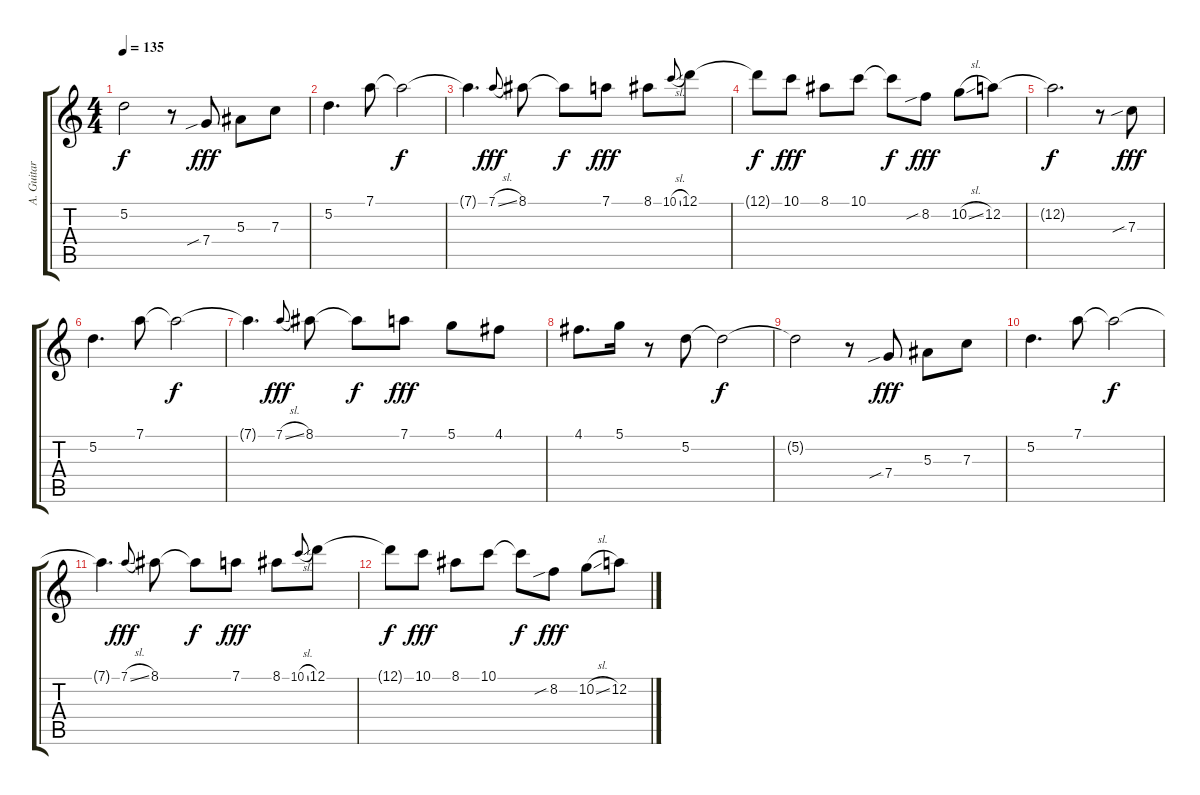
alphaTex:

\track ("A. Guitar I" "A. Guitar ") {instrument acousticguitarsteel}
\staff {score tabs}
\tuning (D4 A3 F3 C3 G2 D2) {hide}
\ts (4 4)
\tempo 135
\clef g2
\ks c
5.2{t}.2{dy f} r.8 7.4{sib}.8{dy fff} 5.3.8 7.3.8 |
5.2.4{d} 7.1.8 7.1{t}.2{dy f} |
7.1{t}.4{d} 7.1{sl}.8{gr onbeat dy fff} 8.1.8 8.1{t}.8{dy f} 7.1.8{dy fff} 8.1.8 10.1{sl}.8{gr onbeat} 12.1.8 |
12.1{t}.8{dy f} 10.1.8{dy fff} 8.1.8 10.1.8 10.1{t}.8{dy f} 8.2{sib}.8{dy fff} 10.2{sl}.8 12.2.8 |
12.2{t}.2{d dy f} r.8 7.3{sib}.8{dy fff} |
5.2.4{d} 7.1.8 7.1{t}.2{dy f} |
7.1{t}.4{d} 7.1{sl}.8{gr onbeat dy fff} 8.1.8 8.1{t}.8{dy f} 7.1.8{dy fff} 5.1.8 4.1.8 |
4.1.8{d} 5.1.16 r.8 5.2.8 5.2{t}.2{dy f} |
5.2{t}.2{volume 0} r.8 7.4{sib}.8{dy fff} 5.3.8 7.3.8 |
5.2.4{d} 7.1.8 7.1{t}.2{dy f} |
7.1{t}.4{d} 7.1{sl}.8{gr onbeat dy fff} 8.1.8 8.1{t}.8{dy f} 7.1.8{dy fff} 8.1.8 10.1{sl}.8{gr onbeat} 12.1.8 |
12.1{t}.8{dy f} 10.1.8{dy fff} 8.1.8 10.1.8 10.1{t}.8{dy f} 8.2{sib}.8{dy fff} 10.2{sl}.8 12.2.8
